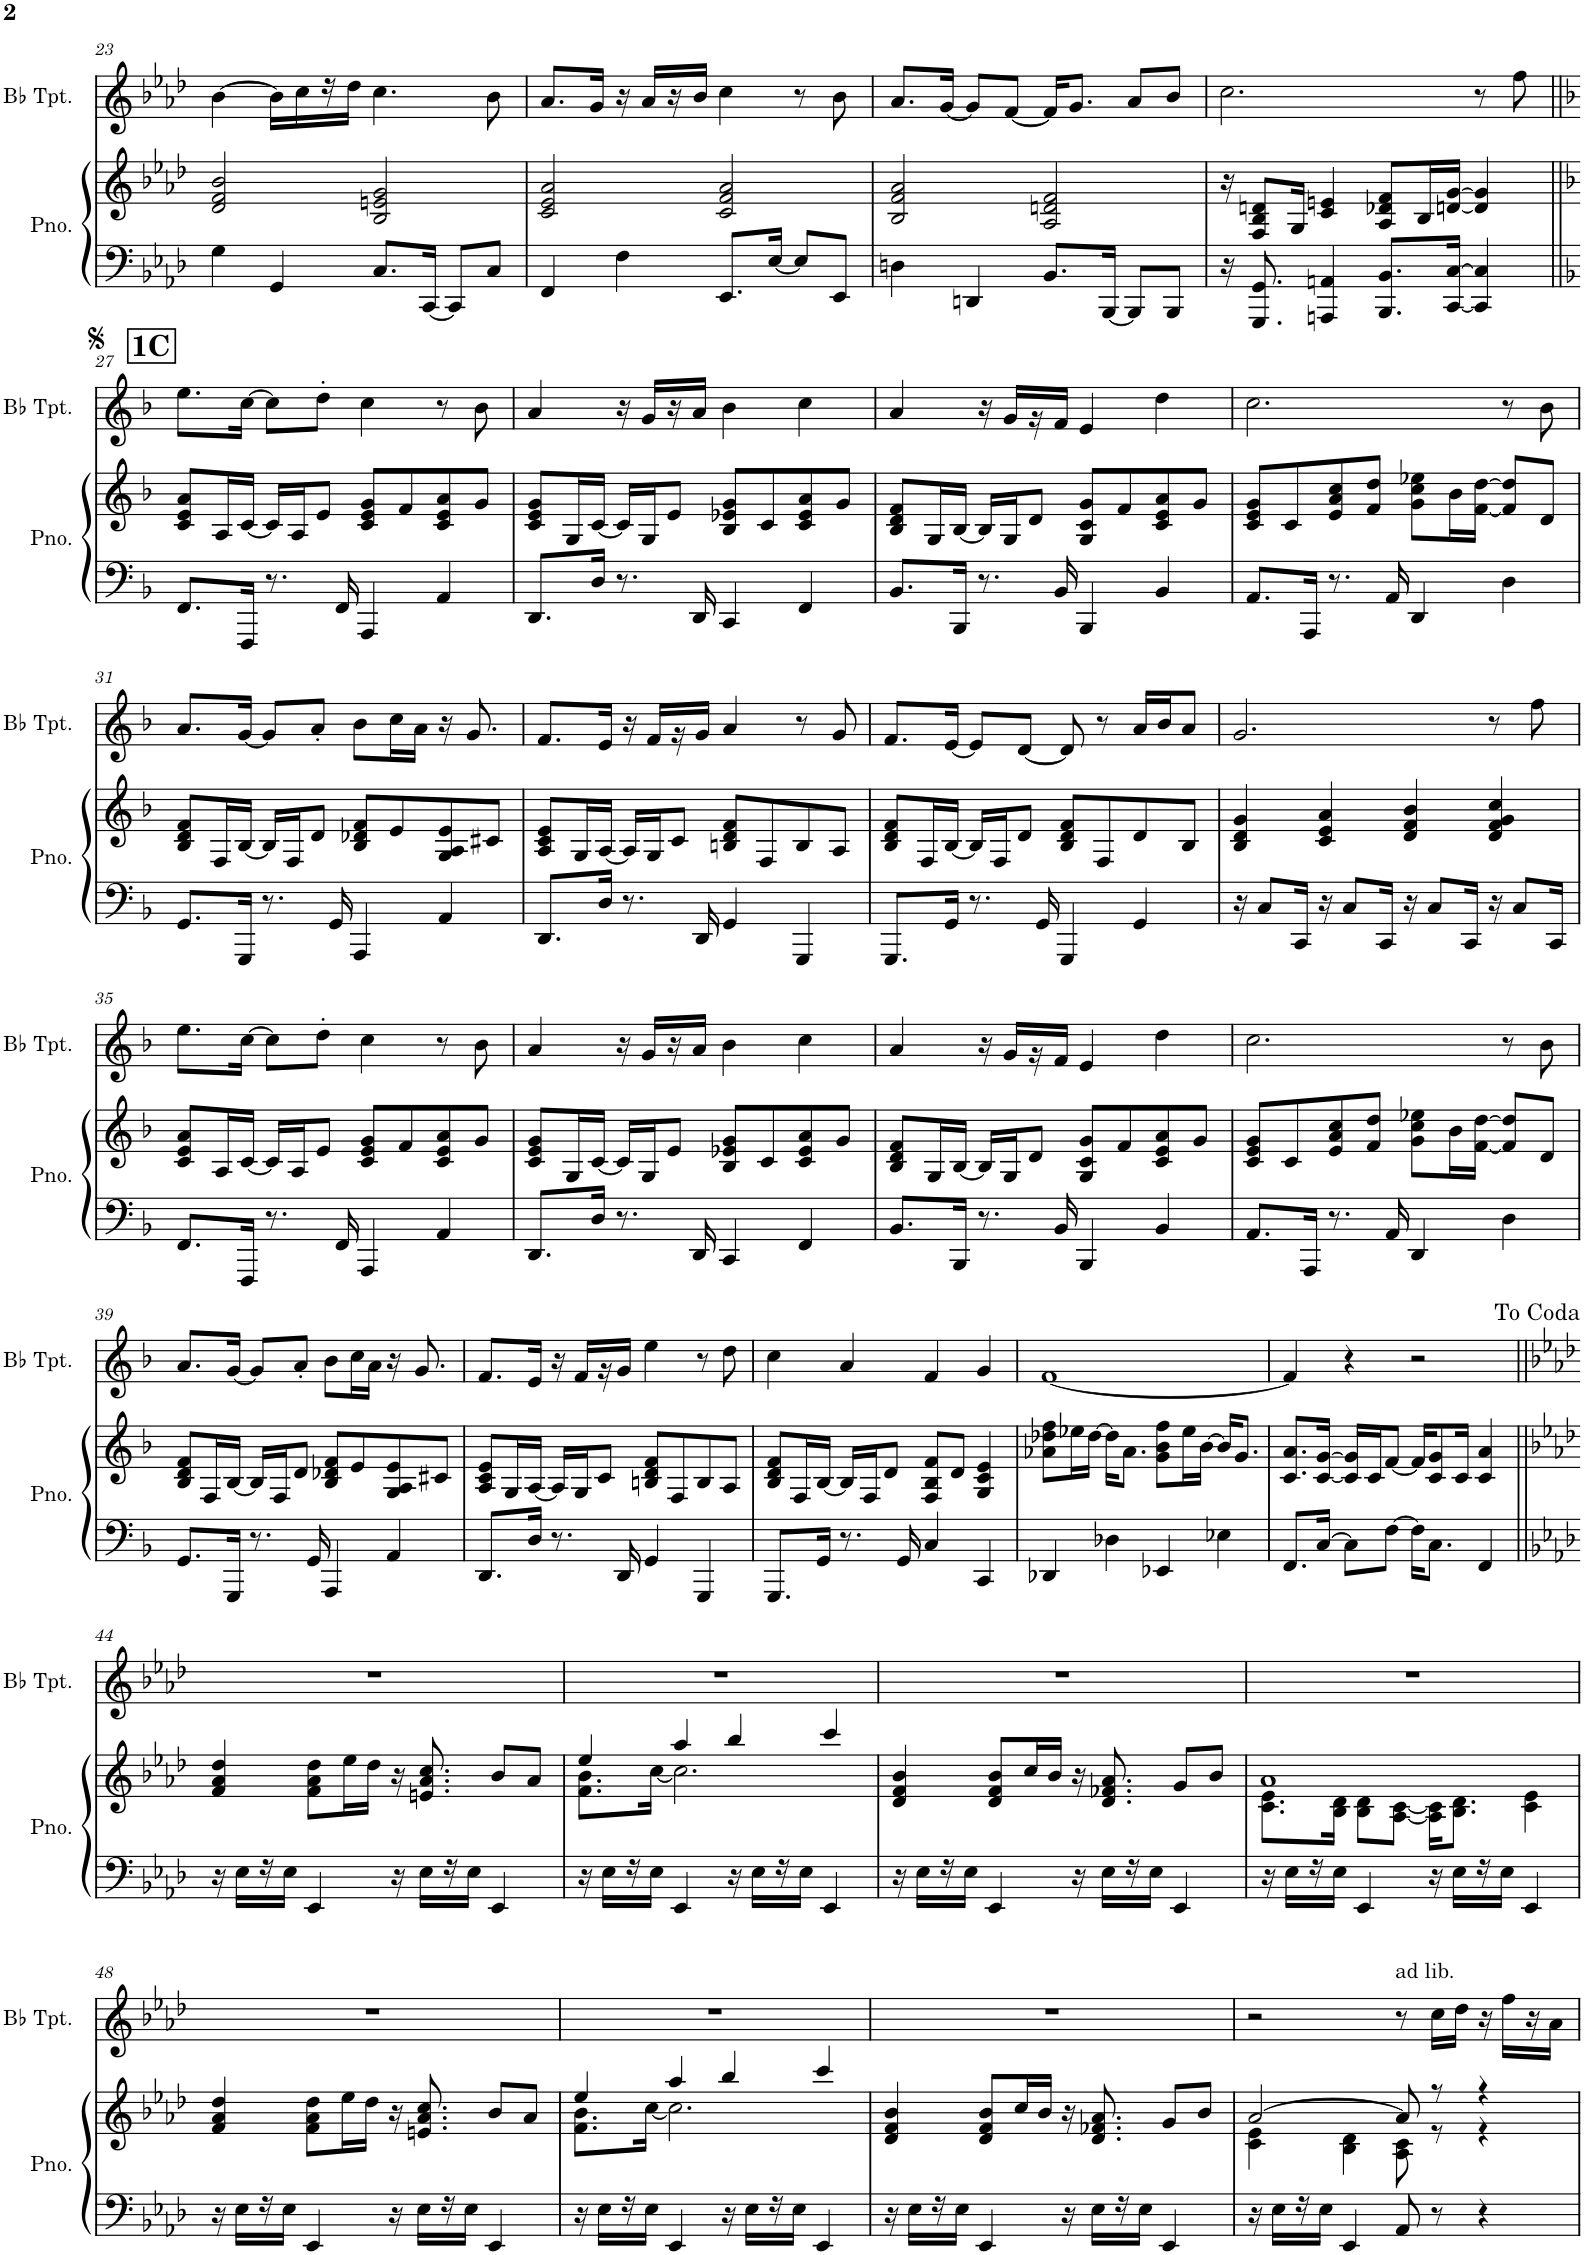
**kern	**kern	**kern
*part2	*part2	*part1
*staff3	*staff2	*staff1
*I"ピアノ	*	*I"Bb トランペット
!!LO:PB:g=z
*clefF4	*clefG2	*clefG2
*	*	*ITrd1c2
*k[b-e-a-d-]	*k[b-e-a-d-]	*k[b-e-a-d-]
*M4/4	*M4/4	*M4/4
=23	=23	=23
4G\	2d-/ 2f/ 2b-/	[4b-\
4GG/	.	16b-\LL]
.	.	16cc\
.	.	16r
.	.	16dd-\JJ
8.C/L	2B-/ 2en/ 2g/	4.cc\
[16CC/Jk	.	.
8CC/L]	.	.
8C/J	.	8b-\
=24	=24	=24
4FF/	2c/ 2e-/ 2a-/	8.a-/L
.	.	16g/Jk
4F\	.	16r
.	.	16a-/LL
.	.	16r
.	.	16b-/JJ
8.EE-/L	2c/ 2f/ 2a-/	4cc\
[16E-/Jk	.	.
8E-/L]	.	8r
8EE-/J	.	8b-\
=25	=25	=25
4Dn\	2B-/ 2f/ 2a-/	8.a-/L
.	.	[16g/Jk
4DDn/	.	8g/L]
.	.	[8f/J
8.BB-/L	2A-/ 2dn/ 2f/	16f/KL]
.	.	8.g/J
[16BBB-/Jk	.	.
8BBB-/L]	.	8a-/L
8BBB-/J	.	8b-/J
=26	=26	=26
16r	16r	2.cc\
8.GGG/ 8.GG/	8F/ 8B-/ 8dn/L	.
.	16G/Jk	.
4AAAn/ 4AAn/	4c/ 4en/	.
8.BBB-/ 8.BB-/L	8A-/ 8d-X/ 8f/L	.
.	16B-/L	.
[16CC/ [16C/Jk	[16dn/ [16g/JJ	.
4CC/] 4C/]	4d/] 4g/]	8r
.	.	8ff\
!!LO:LB:g=z
!!LO:REH:place=s1:a:B:cj:fs=14:t=1C
=27||	=27||	=27||
*k[b-]	*k[b-]	*k[b-]
8.FF/L	8c/ 8e/ 8a/L	8.ee\L
.	16A/L	.
16FFF/Jk	[16c/JJ	[16cc\Jk
8.r	16c/LL]	8cc\L]
.	16A/J	.
.	8e/J	8dd'\J
16FF/	.	.
4AAA/	8c/ 8e/ 8g/L	4cc\
.	8f/	.
4AA/	8c/ 8e/ 8a/	8r
.	8g/J	8b-\
=28	=28	=28
8.DD/L	8c/ 8e/ 8g/L	4a/
.	16G/L	.
16D/Jk	[16c/JJ	.
8.r	16c/LL]	16r
.	16G/J	16g/LL
.	8e/J	16r
16DD/	.	16a/JJ
4CC/	8B-/ 8e-X/ 8g/L	4b-\
.	8c/	.
4FF/	8c/ 8e-/ 8a/	4cc\
.	8g/J	.
=29	=29	=29
8.BB-/L	8B-/ 8d/ 8f/L	4a/
.	16G/L	.
16BBB-/Jk	[16B-/JJ	.
8.r	16B-/LL]	16r
.	16G/J	16g/LL
.	8d/J	16r
16BB-/	.	16f/JJ
4BBB-/	8G/ 8c/ 8g/L	4e/
.	8f/	.
4BB-/	8c/ 8e/ 8a/	4dd\
.	8g/J	.
=30	=30	=30
8.AA/L	8c/ 8e/ 8g/L	2.cc\
.	8c/	.
16AAA/Jk	.	.
8.r	8e/ 8a/ 8cc/	.
.	8f/ 8dd/J	.
16AA/	.	.
4DD/	8g\ 8cc\ 8ee-X\L	.
.	16b-\L	.
.	[16f\ [16dd\JJ	.
4D\	8f/] 8dd/]L	8r
.	8d/J	8b-\
!!LO:LB:g=z
=31	=31	=31
8.GG/L	8B-/ 8d/ 8f/L	8.a/L
.	16F/L	.
16GGG/Jk	[16B-/JJ	[16g/Jk
8.r	16B-/LL]	8g/L]
.	16F/J	.
.	8d/J	8a'/J
16GG/	.	.
4AAA/	8B-/ 8d-X/ 8f/L	8b-\L
.	8e/	16cc\L
.	.	16a\JJ
4AA/	8G/ 8A/ 8e/	16r
.	.	8.g/
.	8c#X/J	.
=32	=32	=32
8.DD/L	8A/ 8c/ 8e/L	8.f/L
.	16G/L	.
16D/Jk	[16A/JJ	16e/Jk
8.r	16A/LL]	16r
.	16G/J	16f/LL
.	8c/J	16r
16DD/	.	16g/JJ
4GG/	8Bn/ 8d/ 8f/L	4a/
.	8F/	.
4GGG/	8B/	8r
.	8A/J	8g/
=33	=33	=33
8.GGG/L	8B-/ 8d/ 8f/L	8.f/L
.	16F/L	.
16GG/Jk	[16B-/JJ	[16e/Jk
8.r	16B-/LL]	8e/L]
.	16F/J	.
.	8d/J	[8d/J
16GG/	.	.
4GGG/	8B-/ 8d/ 8f/L	8d/]
.	8F/	8r
4GG/	8d/	16a/LL
.	.	16b-/J
.	8B-/J	8a/J
=34	=34	=34
16r	4B-/ 4d/ 4g/	2.g/
8C/L	.	.
16CC/Jk	.	.
16r	4c/ 4e/ 4a/	.
8C/L	.	.
16CC/Jk	.	.
16r	4d/ 4f/ 4b-/	.
8C/L	.	.
16CC/Jk	.	.
16r	4d/ 4f/ 4g/ 4cc/	8r
8C/L	.	.
.	.	8ff\
16CC/Jk	.	.
!!LO:LB:g=z
=35	=35	=35
8.FF/L	8c/ 8e/ 8a/L	8.ee\L
.	16A/L	.
16FFF/Jk	[16c/JJ	[16cc\Jk
8.r	16c/LL]	8cc\L]
.	16A/J	.
.	8e/J	8dd'\J
16FF/	.	.
4AAA/	8c/ 8e/ 8g/L	4cc\
.	8f/	.
4AA/	8c/ 8e/ 8a/	8r
.	8g/J	8b-\
=36	=36	=36
8.DD/L	8c/ 8e/ 8g/L	4a/
.	16G/L	.
16D/Jk	[16c/JJ	.
8.r	16c/LL]	16r
.	16G/J	16g/LL
.	8e/J	16r
16DD/	.	16a/JJ
4CC/	8B-/ 8e-X/ 8g/L	4b-\
.	8c/	.
4FF/	8c/ 8e-/ 8a/	4cc\
.	8g/J	.
=37	=37	=37
8.BB-/L	8B-/ 8d/ 8f/L	4a/
.	16G/L	.
16BBB-/Jk	[16B-/JJ	.
8.r	16B-/LL]	16r
.	16G/J	16g/LL
.	8d/J	16r
16BB-/	.	16f/JJ
4BBB-/	8G/ 8c/ 8g/L	4e/
.	8f/	.
4BB-/	8c/ 8e/ 8a/	4dd\
.	8g/J	.
=38	=38	=38
8.AA/L	8c/ 8e/ 8g/L	2.cc\
.	8c/	.
16AAA/Jk	.	.
8.r	8e/ 8a/ 8cc/	.
.	8f/ 8dd/J	.
16AA/	.	.
4DD/	8g\ 8cc\ 8ee-X\L	.
.	16b-\L	.
.	[16f\ [16dd\JJ	.
4D\	8f/] 8dd/]L	8r
.	8d/J	8b-\
!!LO:LB:g=z
=39	=39	=39
8.GG/L	8B-/ 8d/ 8f/L	8.a/L
.	16F/L	.
16GGG/Jk	[16B-/JJ	[16g/Jk
8.r	16B-/LL]	8g/L]
.	16F/J	.
.	8d/J	8a'/J
16GG/	.	.
4AAA/	8B-/ 8d-X/ 8f/L	8b-\L
.	8e/	16cc\L
.	.	16a\JJ
4AA/	8G/ 8A/ 8e/	16r
.	.	8.g/
.	8c#X/J	.
=40	=40	=40
8.DD/L	8A/ 8c/ 8e/L	8.f/L
.	16G/L	.
16D/Jk	[16A/JJ	16e/Jk
8.r	16A/LL]	16r
.	16G/J	16f/LL
.	8c/J	16r
16DD/	.	16g/JJ
4GG/	8Bn/ 8d/ 8f/L	4ee\
.	8F/	.
4GGG/	8B/	8r
.	8A/J	8dd\
=41	=41	=41
8.GGG/L	8B-/ 8d/ 8f/L	4cc\
.	16F/L	.
16GG/Jk	[16B-/JJ	.
8.r	16B-/LL]	4a/
.	16F/J	.
.	8d/J	.
16GG/	.	.
4C/	8F/ 8B-/ 8f/L	4f/
.	8d/J	.
4CC/	4G/ 4c/ 4e/	4g/
=42	=42	=42
4DD-X/	8a-X\ 8dd-X\ 8ff\L	[1f
.	16ee-X\L	.
.	[16dd-\JJ	.
4D-X\	16dd-\KL]	.
.	8.a-\J	.
4EE-X/	8g\ 8b-\ 8ff\L	.
.	16ee-\L	.
.	[16b-\JJ	.
4E-X\	16b-/KL]	.
.	8.g/J	.
=43	=43	=43
8.FF/L	8.c/ 8.a/L	4f/]
[16C/Jk	[16c/ [16g/Jk	.
8C\L]	16c/] 16g/]LL	4r
.	16c/J	.
[8F\J	[8f/J	.
16F\KL]	16f/KL]	2r
8.C\J	8c/ 8g/	.
.	16c/Jk	.
4FF/	4c/ 4a/	.
!!LO:LB:g=z
=44||	=44||	=44||
*k[b-e-a-d-]	*k[b-e-a-d-]	*k[b-e-a-d-]
16r	4f/ 4a-/ 4dd-/	1r
16E-\LL	.	.
16r	.	.
16E-\JJ	.	.
4EE-/	8f\ 8a-\ 8dd-\L	.
.	16ee-\L	.
.	16dd-\JJ	.
16r	16r	.
16E-\LL	8.en/ 8.a-/ 8.cc/	.
16r	.	.
16E-\JJ	.	.
4EE-/	8b-/L	.
.	8a-/J	.
=45	=45	=45
*	*^	*
16r	4ee-/	8.f\ 8.b-\L	1r
16E-\LL	.	.	.
16r	.	.	.
16E-\JJ	.	[16cc\Jk	.
4EE-/	4aa-/	2.cc\]	.
16r	4bb-/	.	.
16E-\LL	.	.	.
16r	.	.	.
16E-\JJ	.	.	.
4EE-/	4ccc/	.	.
*	*v	*v	*
=46	=46	=46
16r	4d-/ 4f/ 4b-/	1r
16E-\LL	.	.
16r	.	.
16E-\JJ	.	.
4EE-/	8d-/ 8f/ 8b-/L	.
.	16cc/L	.
.	16b-/JJ	.
16r	16r	.
16E-\LL	8.d-/ 8.f-X/ 8.a-/	.
16r	.	.
16E-\JJ	.	.
4EE-/	8g/L	.
.	8b-/J	.
=47	=47	=47
*	*^	*
16r	1a-	8.c\ 8.e-\L	1r
16E-\LL	.	.	.
16r	.	.	.
16E-\JJ	.	16B-\ 16d-\Jk	.
4EE-/	.	8B-\ 8d-\L	.
.	.	[8A-\ [8c\J	.
16r	.	16A-\] 16c\]KL	.
16E-\LL	.	8.B-\ 8.d-\J	.
16r	.	.	.
16E-\JJ	.	.	.
4EE-/	.	4c\ 4e-\	.
*	*v	*v	*
!!LO:LB:g=z
=48	=48	=48
16r	4f/ 4a-/ 4dd-/	1r
16E-\LL	.	.
16r	.	.
16E-\JJ	.	.
4EE-/	8f\ 8a-\ 8dd-\L	.
.	16ee-\L	.
.	16dd-\JJ	.
16r	16r	.
16E-\LL	8.en/ 8.a-/ 8.cc/	.
16r	.	.
16E-\JJ	.	.
4EE-/	8b-/L	.
.	8a-/J	.
=49	=49	=49
*	*^	*
16r	4ee-/	8.f\ 8.b-\L	1r
16E-\LL	.	.	.
16r	.	.	.
16E-\JJ	.	[16cc\Jk	.
4EE-/	4aa-/	2.cc\]	.
16r	4bb-/	.	.
16E-\LL	.	.	.
16r	.	.	.
16E-\JJ	.	.	.
4EE-/	4ccc/	.	.
*	*v	*v	*
=50	=50	=50
16r	4d-/ 4f/ 4b-/	1r
16E-\LL	.	.
16r	.	.
16E-\JJ	.	.
4EE-/	8d-/ 8f/ 8b-/L	.
.	16cc/L	.
.	16b-/JJ	.
16r	16r	.
16E-\LL	8.d-/ 8.f-X/ 8.a-/	.
16r	.	.
16E-\JJ	.	.
4EE-/	8g/L	.
.	8b-/J	.
=51	=51	=51
*	*^	*
16r	[2a-/	4c\ 4e-\	2r
16E-\LL	.	.	.
16r	.	.	.
16E-\JJ	.	.	.
4EE-/	.	4B-\ 4d-\	.
!	!	!	!LO:TX:a:t=ad lib.
8AA-/	8a-/]	8A-\ 8c\	8r
8r	8r	8r	16cc\LL
.	.	.	16dd-\JJ
4r	4r	4r	16r
.	.	.	16ff\LL
.	.	.	16r
.	.	.	16a-\JJ
*	*v	*v	*
=	=	=
*-	*-	*-
